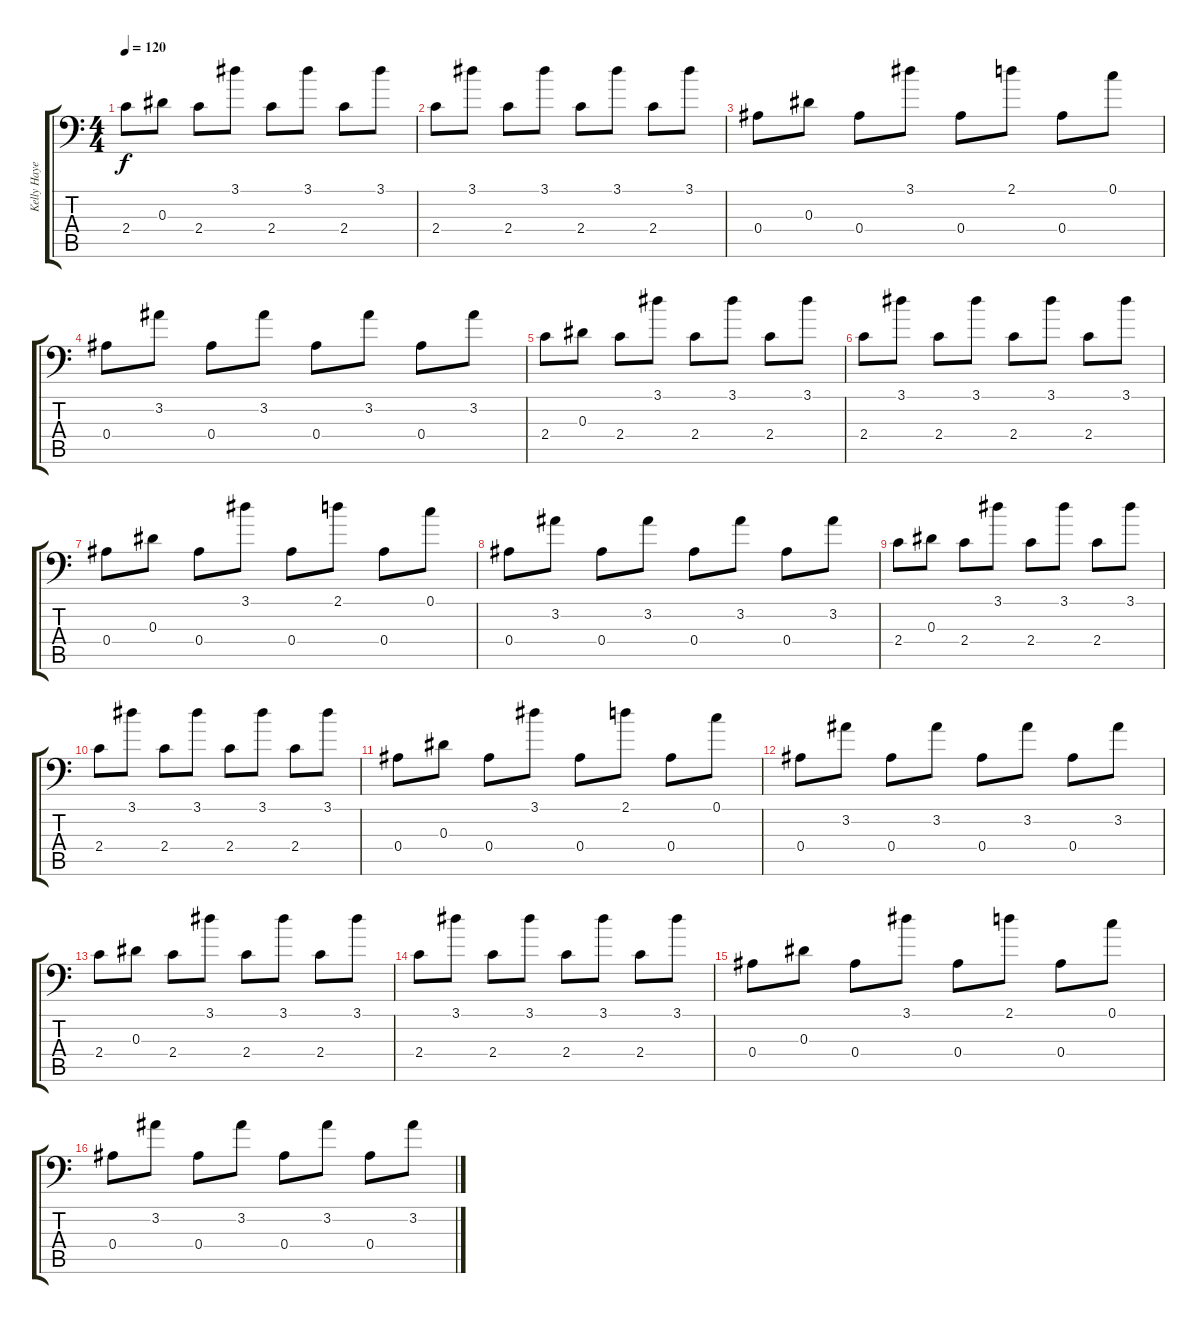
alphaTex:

\track ("Kelly Hayes/Lane Maverick - Guitar" "Kelly Haye") {instrument electricguitarclean}
\staff {score tabs}
\tuning (C4 G3 Eb3 Bb2 F2 Bb1) {hide}
\ts (4 4)
\tempo 120
\clef f4
\ks c
2.4.8{dy f} 0.3.8 2.4.8 3.1.8 2.4.8 3.1.8 2.4.8 3.1.8 |
2.4.8 3.1.8 2.4.8 3.1.8 2.4.8 3.1.8 2.4.8 3.1.8 |
0.4.8 0.3.8 0.4.8 3.1.8 0.4.8 2.1.8 0.4.8 0.1.8 |
0.4.8 3.2.8 0.4.8 3.2.8 0.4.8 3.2.8 0.4.8 3.2.8 |
2.4.8 0.3.8 2.4.8 3.1.8 2.4.8 3.1.8 2.4.8 3.1.8 |
2.4.8 3.1.8 2.4.8 3.1.8 2.4.8 3.1.8 2.4.8 3.1.8 |
0.4.8 0.3.8 0.4.8 3.1.8 0.4.8 2.1.8 0.4.8 0.1.8 |
0.4.8 3.2.8 0.4.8 3.2.8 0.4.8 3.2.8 0.4.8 3.2.8 |
2.4.8 0.3.8 2.4.8 3.1.8 2.4.8 3.1.8 2.4.8 3.1.8 |
2.4.8 3.1.8 2.4.8 3.1.8 2.4.8 3.1.8 2.4.8 3.1.8 |
0.4.8 0.3.8 0.4.8 3.1.8 0.4.8 2.1.8 0.4.8 0.1.8 |
0.4.8 3.2.8 0.4.8 3.2.8 0.4.8 3.2.8 0.4.8 3.2.8 |
2.4.8 0.3.8 2.4.8 3.1.8 2.4.8 3.1.8 2.4.8 3.1.8 |
2.4.8 3.1.8 2.4.8 3.1.8 2.4.8 3.1.8 2.4.8 3.1.8 |
0.4.8 0.3.8 0.4.8 3.1.8 0.4.8 2.1.8 0.4.8 0.1.8 |
0.4.8 3.2.8 0.4.8 3.2.8 0.4.8 3.2.8 0.4.8 3.2.8
